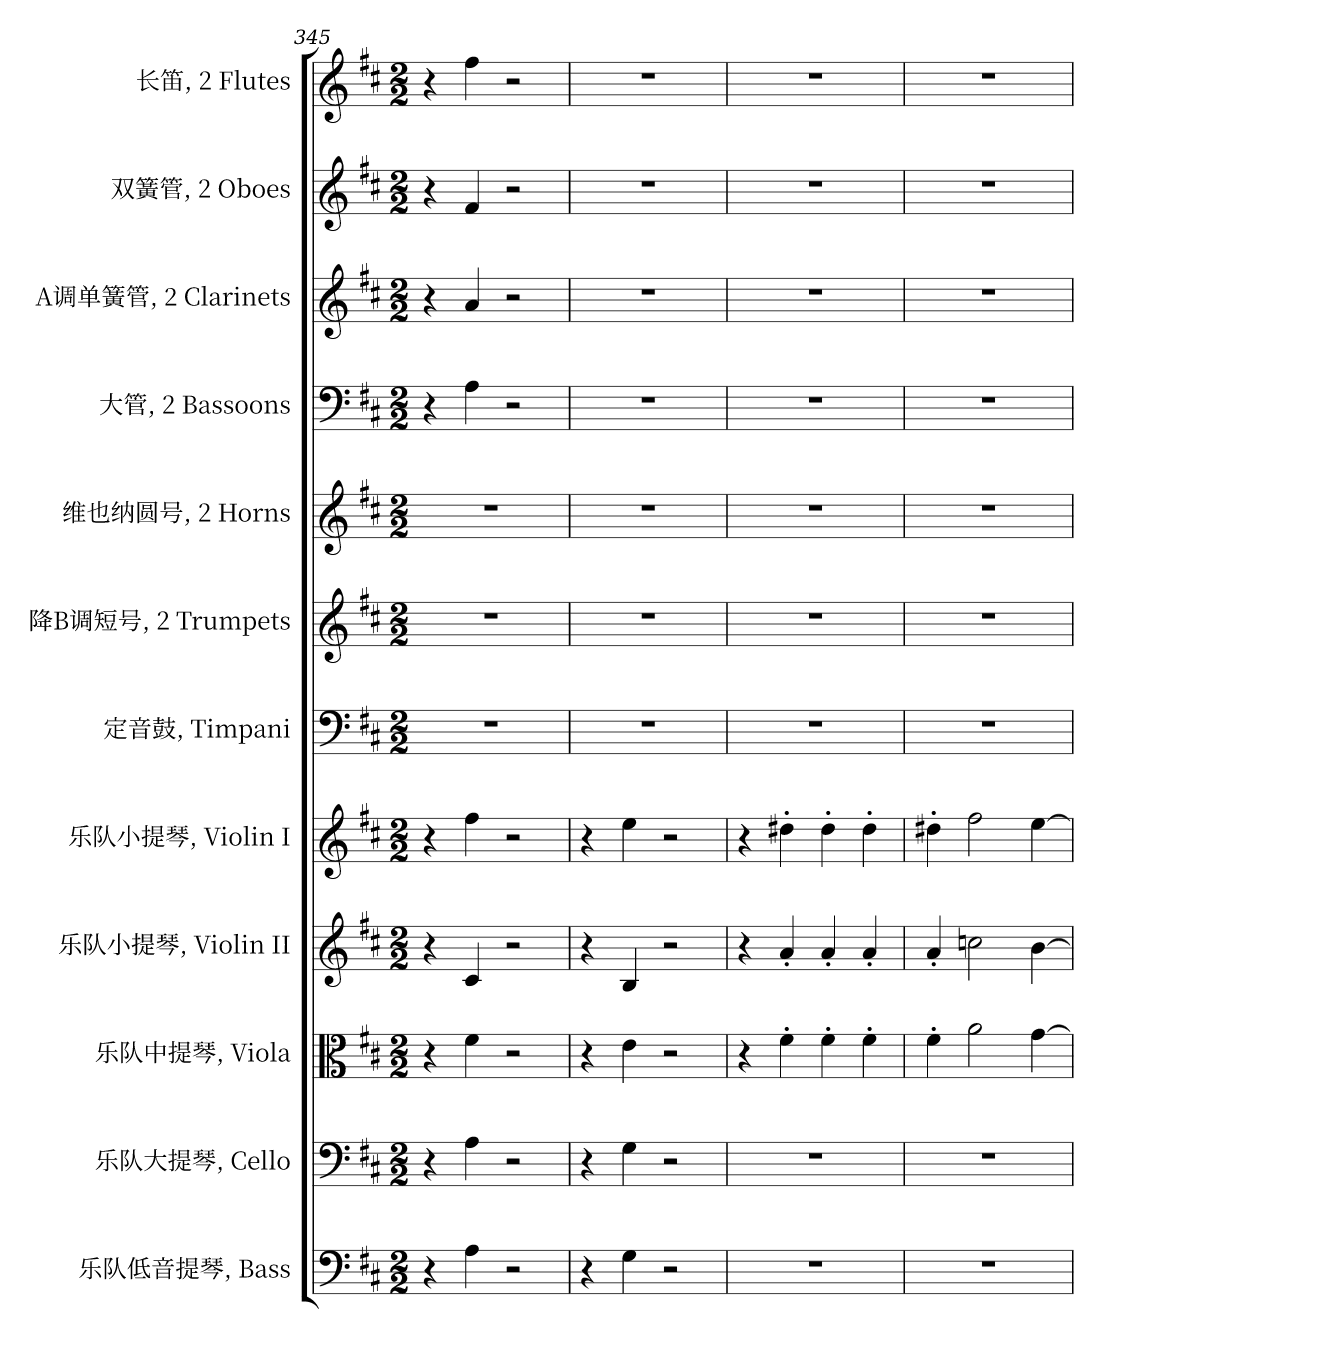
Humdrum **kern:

**kern	**kern	**kern	**kern	**kern	**kern	**kern	**kern	**kern	**kern	**kern	**kern
*part12	*part11	*part10	*part9	*part8	*part7	*part6	*part5	*part4	*part3	*part2	*part1
*staff12	*staff11	*staff10	*staff9	*staff8	*staff7	*staff6	*staff5	*staff4	*staff3	*staff2	*staff1
*I"乐队低音提琴, Bass	*I"乐队大提琴, Cello	*I"乐队中提琴, Viola	*I"乐队小提琴, Violin II	*I"乐队小提琴, Violin I	*I"定音鼓, Timpani	*I"降B调短号, 2 Trumpets	*I"维也纳圆号, 2 Horns	*I"大管, 2 Bassoons	*I"A调单簧管, 2 Clarinets	*I"双簧管, 2 Oboes	*I"长笛, 2 Flutes
*	*	*	*	*	*I'Timp.	*	*	*I'Bsn.	*I'A Cl.	*I'Ob.	*I'Fl.
*clefF4	*clefF4	*clefC3	*clefG2	*clefG2	*clefF4	*clefG2	*clefG2	*clefF4	*clefG2	*clefG2	*clefG2
*ITrd7c12	*	*	*	*	*	*ITrd1c2	*ITrd4c7	*	*ITrd2c3	*	*
*k[f#c#]	*k[f#c#]	*k[f#c#]	*k[f#c#]	*k[f#c#]	*k[f#c#]	*k[]	*k[f#]	*k[f#c#]	*k[f#c#g#d#a#]	*k[f#c#]	*k[f#c#]
*M2/2	*M2/2	*M2/2	*M2/2	*M2/2	*M2/2	*M2/2	*M2/2	*M2/2	*M2/2	*M2/2	*M2/2
=345	=345	=345	=345	=345	=345	=345	=345	=345	=345	=345	=345
4r	4r	4r	4r	4r	1r	1r	1r	4r	4r	4r	4r
4AA\	4A\	4f#\	4c#/	4ff#\	.	.	.	4A\	4f#/	4f#/	4ff#\
2r	2r	2r	2r	2r	.	.	.	2r	2r	2r	2r
=346	=346	=346	=346	=346	=346	=346	=346	=346	=346	=346	=346
4r	4r	4r	4r	4r	1r	1r	1r	1r	1r	1r	1r
4GG\	4G\	4e\	4B/	4ee\	.	.	.	.	.	.	.
2r	2r	2r	2r	2r	.	.	.	.	.	.	.
!!LO:PB:g=z
=347	=347	=347	=347	=347	=347	=347	=347	=347	=347	=347	=347
1r	1r	4r	4r	4r	1r	1r	1r	1r	1r	1r	1r
.	.	4f#'\	4a'/	4dd#X'\	.	.	.	.	.	.	.
.	.	4f#'\	4a'/	4dd#'\	.	.	.	.	.	.	.
.	.	4f#'\	4a'/	4dd#'\	.	.	.	.	.	.	.
=348	=348	=348	=348	=348	=348	=348	=348	=348	=348	=348	=348
1r	1r	4f#'\	4a'/	4dd#X'\	1r	1r	1r	1r	1r	1r	1r
.	.	2a\	2ccn\	2ff#\	.	.	.	.	.	.	.
.	.	[4g\	[4b\	[4ee\	.	.	.	.	.	.	.
=	=	=	=	=	=	=	=	=	=	=	=
*-	*-	*-	*-	*-	*-	*-	*-	*-	*-	*-	*-
